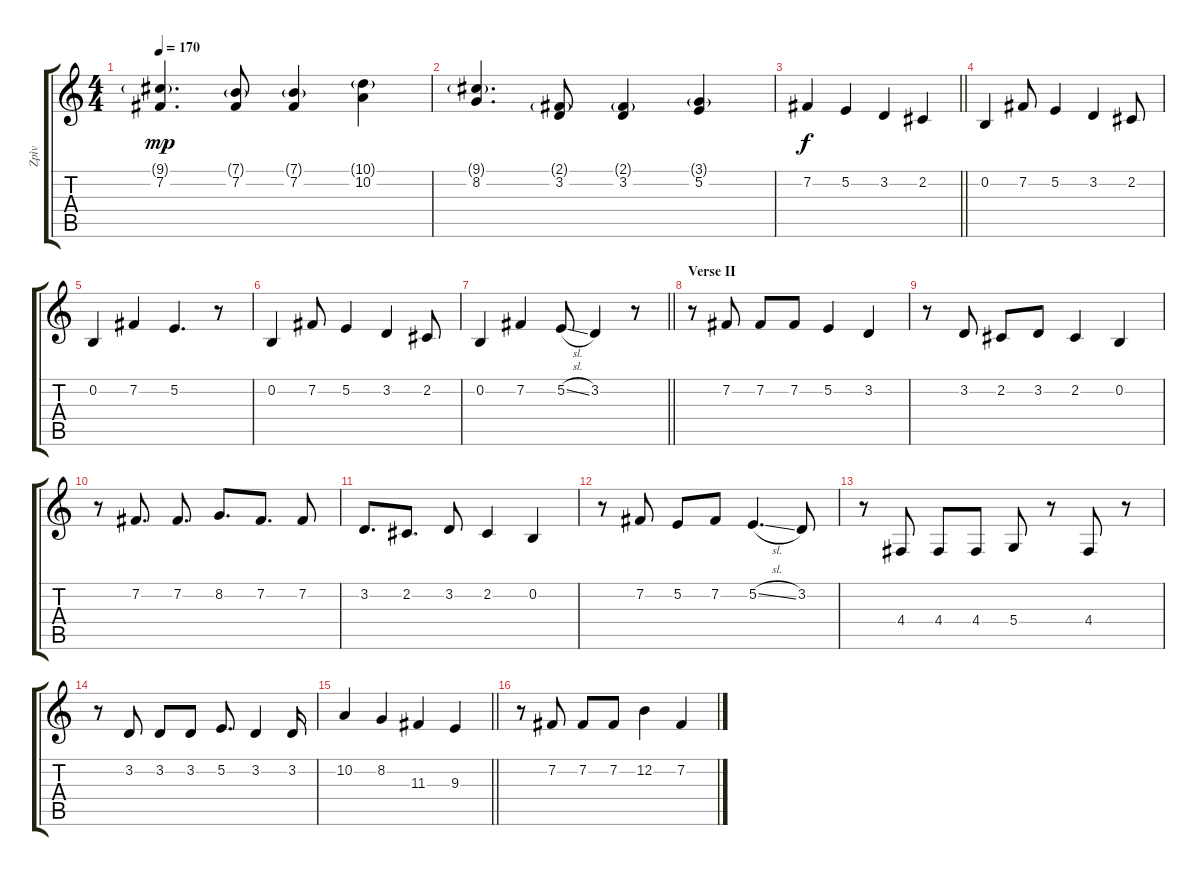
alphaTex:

\track ("Zpìv" "Zpìv") {instrument clarinet}
\staff {score tabs}
\tuning (E4 B3 G3 D3 A2 E2) {hide}
\ts (4 4)
\tempo 170
\clef g2
\ks c
(9.1{g} 7.2).4{d dy mp} (7.1{g} 7.2).8 (7.1{g} 7.2).4 (10.1{g} 10.2).4 |
(9.1{g} 8.2).4{d} (2.1{g} 3.2).8 (2.1{g} 3.2).4 (3.1{g} 5.2).4 |
\barLineRight lightlight
7.2.4{dy f} 5.2.4 3.2.4 2.2.4 |
\section ("" "")
0.2.4 7.2.8 5.2.4 3.2.4 2.2.8 |
0.2.4 7.2.4 5.2.4{d} r.8 |
0.2.4 7.2.8 5.2.4 3.2.4 2.2.8 |
\barLineRight lightlight
0.2.4 7.2.4 5.2{sl}.8 3.2.4 r.8 |
\section ("" "Verse II")
r.8 7.2.8 7.2.8 7.2.8 5.2.4 3.2.4 |
r.8 3.2.8 2.2.8 3.2.8 2.2.4 0.2.4 |
r.8 7.2.8{d} 7.2.8{d} 8.2.8{d} 7.2.8{d} 7.2.8 |
3.2.8{d} 2.2.8{d} 3.2.8 2.2.4 0.2.4 |
r.8 7.2.8 5.2.8 7.2.8 5.2{sl}.4{d} 3.2.8 |
r.8 4.4.8 4.4.8 4.4.8 5.4.8 r.8 4.4.8 r.8 |
r.8 3.2.8 3.2.8 3.2.8 5.2.8{d} 3.2.4 3.2.16 |
\barLineRight lightlight
10.2.4 8.2.4 11.3.4 9.3.4 |
r.8 7.2.8 7.2.8 7.2.8 12.2.4 7.2.4
